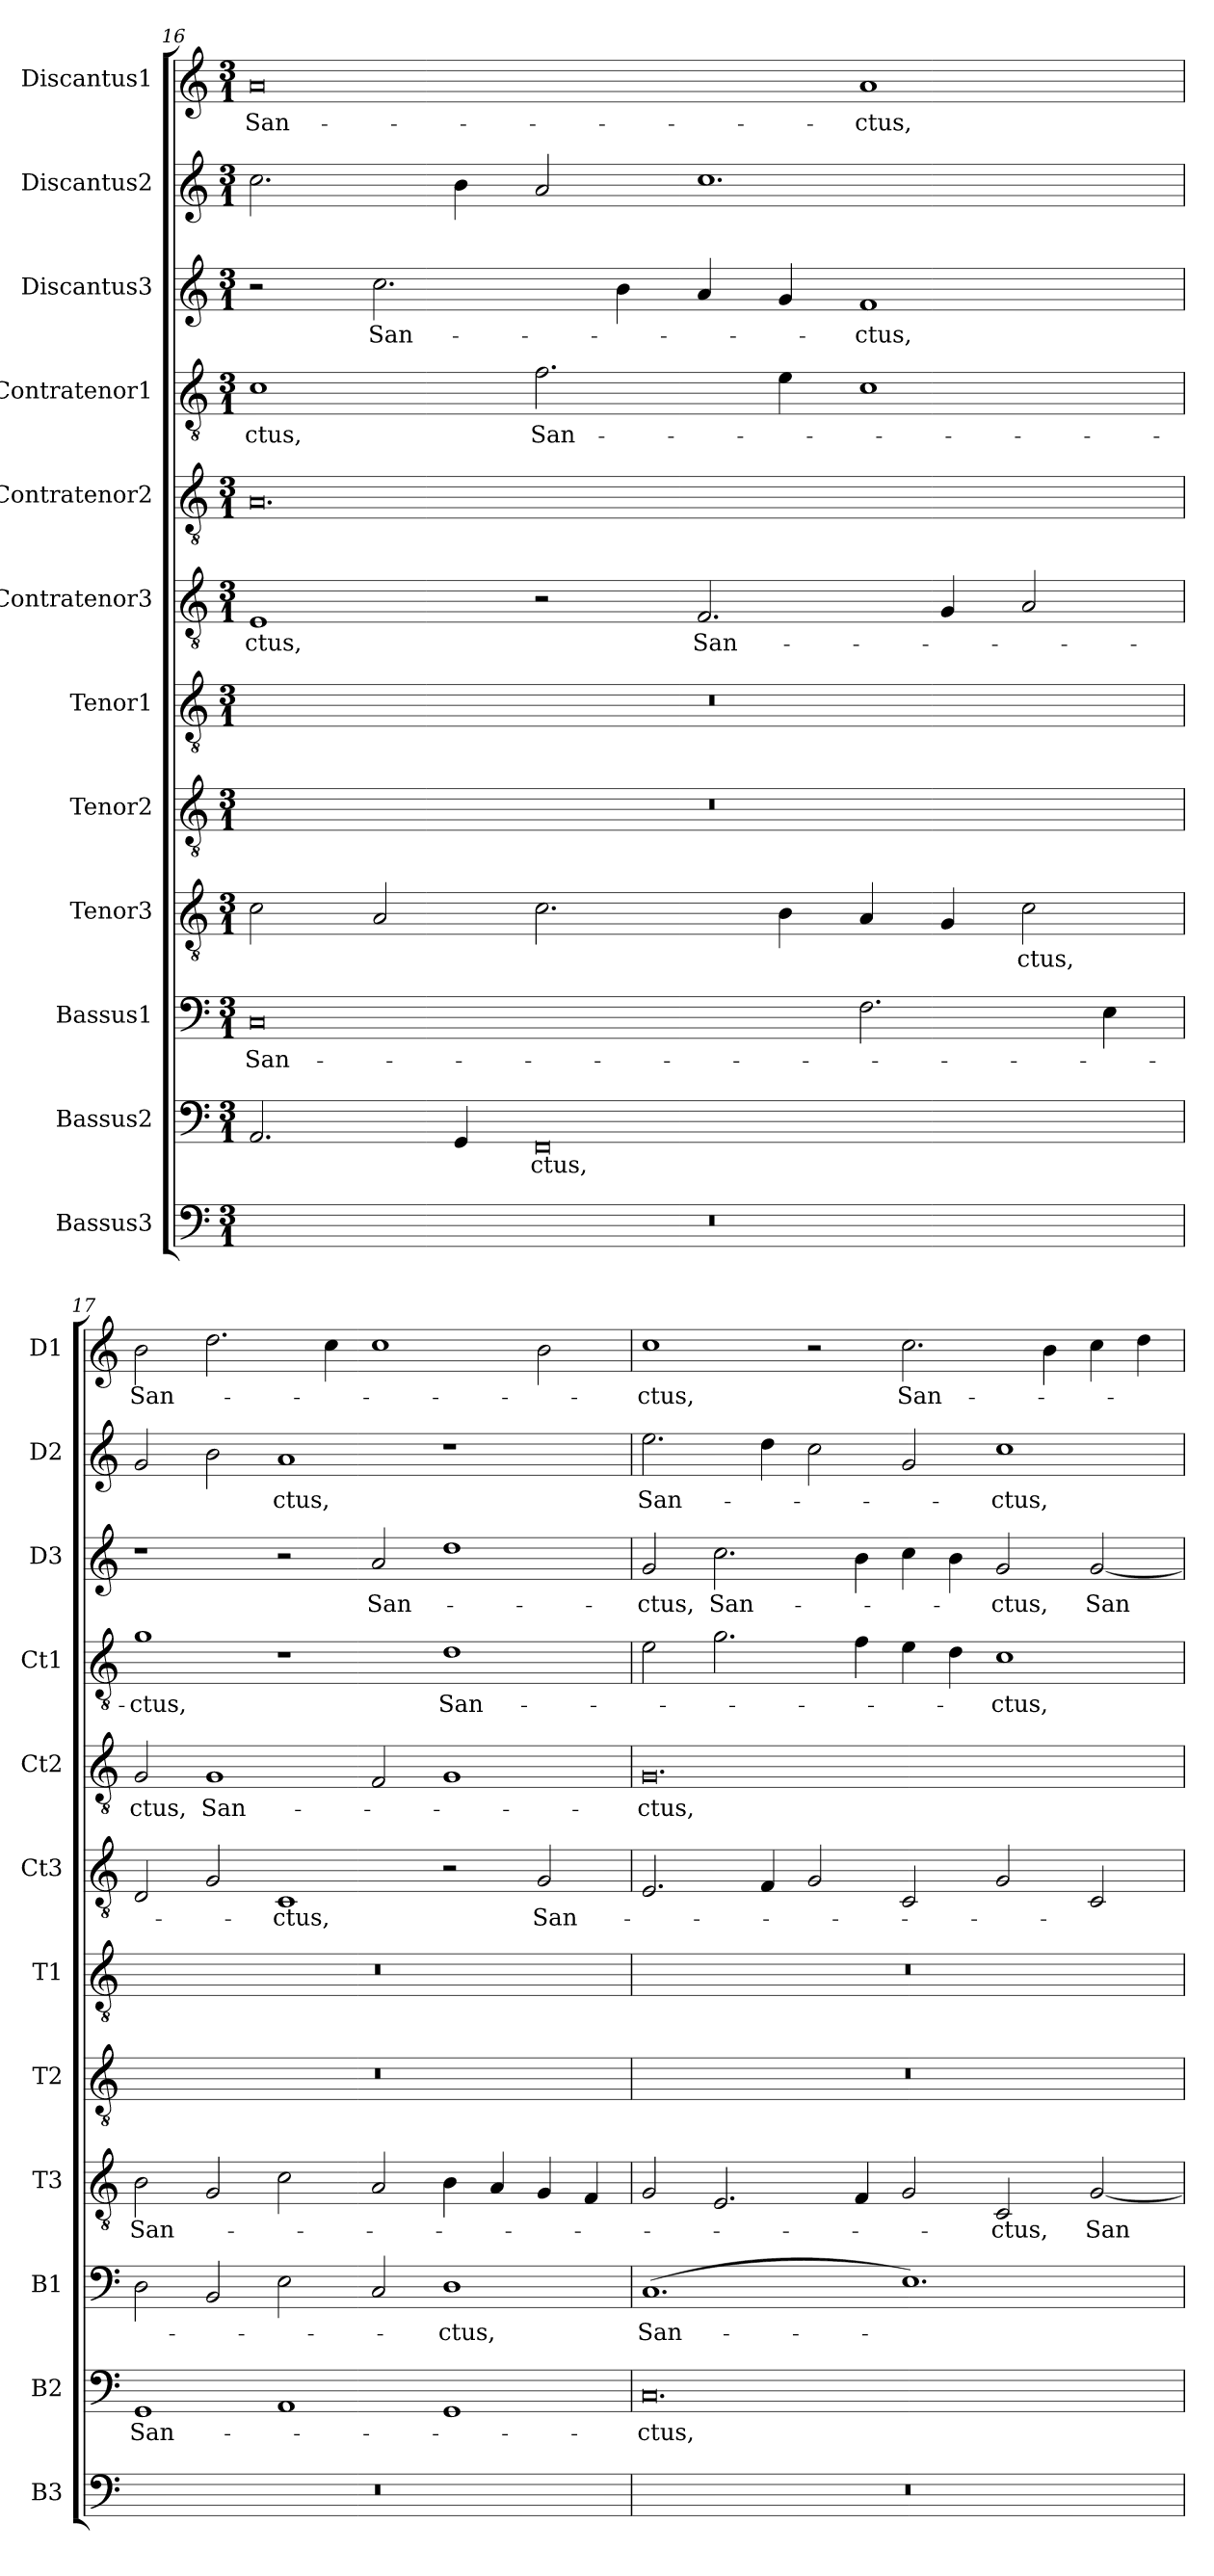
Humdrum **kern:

**kern	**kern	**text	**kern	**text	**kern	**text	**kern	**kern	**kern	**text	**kern	**text	**kern	**text	**kern	**text	**kern	**text	**kern	**text
*part12	*part11	*part11	*part10	*part10	*part9	*part9	*part8	*part7	*part6	*part6	*part5	*part5	*part4	*part4	*part3	*part3	*part2	*part2	*part1	*part1
*staff12	*staff11	*staff11	*staff10	*staff10	*staff9	*staff9	*staff8	*staff7	*staff6	*staff6	*staff5	*staff5	*staff4	*staff4	*staff3	*staff3	*staff2	*staff2	*staff1	*staff1
*I"Bassus3	*I"Bassus2	*	*I"Bassus1	*	*I"Tenor3	*	*I"Tenor2	*I"Tenor1	*I"Contratenor3	*	*I"Contratenor2	*	*I"Contratenor1	*	*I"Discantus3	*	*I"Discantus2	*	*I"Discantus1	*
*I'B3	*I'B2	*	*I'B1	*	*I'T3	*	*I'T2	*I'T1	*I'Ct3	*	*I'Ct2	*	*I'Ct1	*	*I'D3	*	*I'D2	*	*I'D1	*
*clefF4	*clefF4	*	*clefF4	*	*clefGv2	*	*clefGv2	*clefGv2	*clefGv2	*	*clefGv2	*	*clefGv2	*	*clefG2	*	*clefG2	*	*clefG2	*
*k[]	*k[]	*	*k[]	*	*k[]	*	*k[]	*k[]	*k[]	*	*k[]	*	*k[]	*	*k[]	*	*k[]	*	*k[]	*
*M3/1	*M3/1	*	*M3/1	*	*M3/1	*	*M3/1	*M3/1	*M3/1	*	*M3/1	*	*M3/1	*	*M3/1	*	*M3/1	*	*M3/1	*
=16	=16	=16	=16	=16	=16	=16	=16	=16	=16	=16	=16	=16	=16	=16	=16	=16	=16	=16	=16	=16
0.r	2.AA/	.	0C/	San-	2c\	.	0.r	0.r	1E/	-ctus,	0.A/	.	1c\	-ctus,	2r	.	2.cc\	.	0a/	San-
.	.	.	.	.	2A/	.	.	.	.	.	.	.	.	.	2.cc\	San-	.	.	.	.
.	4GG/	.	.	.	.	.	.	.	.	.	.	.	.	.	.	.	4b\	.	.	.
.	0FF/	-ctus,	.	.	2.c\	.	.	.	2r	.	.	.	2.f\	San-	.	.	2a/	.	.	.
.	.	.	.	.	.	.	.	.	.	.	.	.	.	.	4b\	.	.	.	.	.
.	.	.	.	.	.	.	.	.	2.F/	San-	.	.	.	.	4a/	.	1.cc\	.	.	.
.	.	.	.	.	4B\	.	.	.	.	.	.	.	4e\	.	4g/	.	.	.	.	.
.	.	.	2.F\	.	4A/	.	.	.	.	.	.	.	1c\	.	1f/	-ctus,	.	.	1a/	-ctus,
.	.	.	.	.	4G/	.	.	.	4G/	.	.	.	.	.	.	.	.	.	.	.
.	.	.	.	.	2c\	-ctus,	.	.	2A/	.	.	.	.	.	.	.	.	.	.	.
.	.	.	4E\	.	.	.	.	.	.	.	.	.	.	.	.	.	.	.	.	.
=17	=17	=17	=17	=17	=17	=17	=17	=17	=17	=17	=17	=17	=17	=17	=17	=17	=17	=17	=17	=17
0.r	1GG/	San-	2D\	.	2B\	San-	0.r	0.r	2D/	.	2G/	-ctus,	1g\	-ctus,	1r	.	2g/	.	2b\	San-
.	.	.	2BB/	.	2G/	.	.	.	2G/	.	1G/	San-	.	.	.	.	2b\	.	2.dd\	.
.	1AA/	.	2E\	.	2c\	.	.	.	1C/	-ctus,	.	.	1r	.	2r	.	1a/	-ctus,	.	.
.	.	.	.	.	.	.	.	.	.	.	.	.	.	.	.	.	.	.	4cc\	.
.	.	.	2C/	.	2A/	.	.	.	.	.	2F/	.	.	.	2a/	San-	.	.	1cc\	.
.	1GG/	.	1D\	-ctus,	4B\	.	.	.	2r	.	1G/	.	1d\	San-	1dd\	.	1r	.	.	.
.	.	.	.	.	4A/	.	.	.	.	.	.	.	.	.	.	.	.	.	.	.
.	.	.	.	.	4G/	.	.	.	2G/	San-	.	.	.	.	.	.	.	.	2b\	.
.	.	.	.	.	4F/	.	.	.	.	.	.	.	.	.	.	.	.	.	.	.
=18	=18	=18	=18	=18	=18	=18	=18	=18	=18	=18	=18	=18	=18	=18	=18	=18	=18	=18	=18	=18
0.r	0.C/	-ctus,	(1.C/	San-	2G/	.	0.r	0.r	2.E/	.	0.G/	-ctus,	2e\	.	2g/	-ctus,	2.ee\	San-	1cc\	-ctus,
.	.	.	.	.	2.E/	.	.	.	.	.	.	.	2.g\	.	2.cc\	San-	.	.	.	.
.	.	.	.	.	.	.	.	.	4F/	.	.	.	.	.	.	.	4dd\	.	.	.
.	.	.	.	.	.	.	.	.	2G/	.	.	.	.	.	.	.	2cc\	.	2r	.
.	.	.	.	.	4F/	.	.	.	.	.	.	.	4f\	.	4b\	.	.	.	.	.
.	.	.	1.E\)	.	2G/	.	.	.	2C/	.	.	.	4e\	.	4cc\	.	2g/	.	2.cc\	San-
.	.	.	.	.	.	.	.	.	.	.	.	.	4d\	.	4b\	.	.	.	.	.
.	.	.	.	.	2C/	-ctus,	.	.	2G/	.	.	.	1c\	-ctus,	2g/	-ctus,	1cc\	-ctus,	.	.
.	.	.	.	.	.	.	.	.	.	.	.	.	.	.	.	.	.	.	4b\	.
.	.	.	.	.	[2G/	San-	.	.	2C/	.	.	.	.	.	[2g/	San-	.	.	4cc\	.
.	.	.	.	.	.	.	.	.	.	.	.	.	.	.	.	.	.	.	4dd\	.
=	=	=	=	=	=	=	=	=	=	=	=	=	=	=	=	=	=	=	=	=
*-	*-	*-	*-	*-	*-	*-	*-	*-	*-	*-	*-	*-	*-	*-	*-	*-	*-	*-	*-	*-
